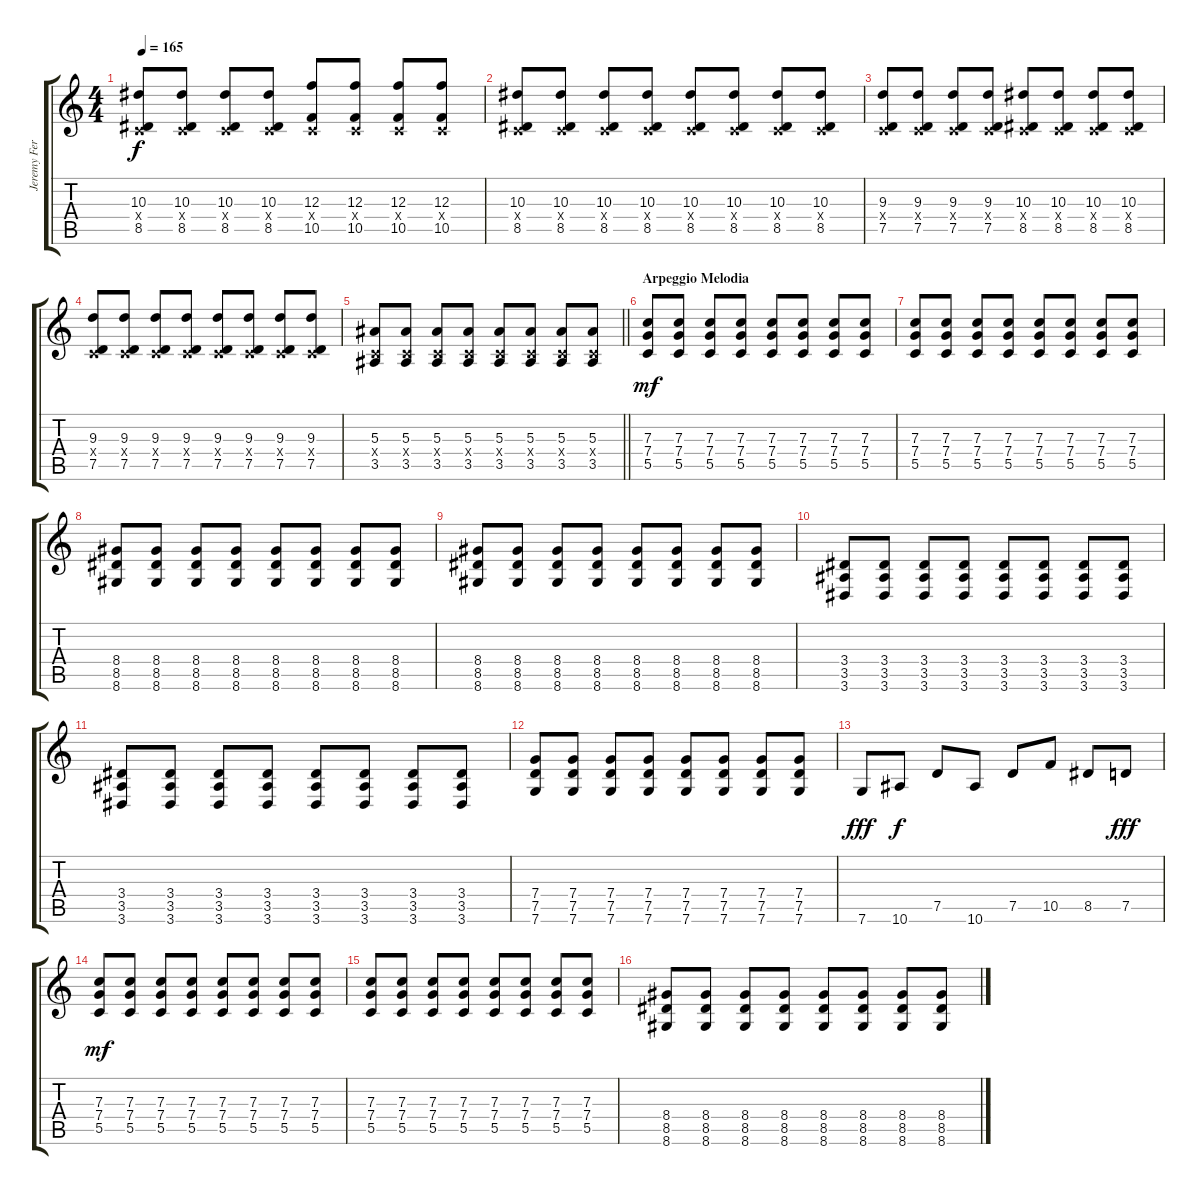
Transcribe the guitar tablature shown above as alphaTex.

\track ("Jeremy Ferguson (Jinxx)" "Jeremy Fer") {instrument overdrivenguitar}
\staff {score tabs}
\tuning (D4 A3 F3 C3 G2 C2) {hide}
\ts (4 4)
\tempo 165
\clef g2
\ks c
(10.3 0.4{x} 8.5).8{dy f} (10.3 0.4{x} 8.5).8 (10.3 0.4{x} 8.5).8 (10.3 0.4{x} 8.5).8 (12.3 0.4{x} 10.5).8 (12.3 0.4{x} 10.5).8 (12.3 0.4{x} 10.5).8 (12.3 0.4{x} 10.5).8 |
(10.3 0.4{x} 8.5).8 (10.3 0.4{x} 8.5).8 (10.3 0.4{x} 8.5).8 (10.3 0.4{x} 8.5).8 (10.3 0.4{x} 8.5).8 (10.3 0.4{x} 8.5).8 (10.3 0.4{x} 8.5).8 (10.3 0.4{x} 8.5).8 |
(9.3 0.4{x} 7.5).8 (9.3 0.4{x} 7.5).8 (9.3 0.4{x} 7.5).8 (9.3 0.4{x} 7.5).8 (10.3 0.4{x} 8.5).8 (10.3 0.4{x} 8.5).8 (10.3 0.4{x} 8.5).8 (10.3 0.4{x} 8.5).8 |
(9.3 0.4{x} 7.5).8 (9.3 0.4{x} 7.5).8 (9.3 0.4{x} 7.5).8 (9.3 0.4{x} 7.5).8 (9.3 0.4{x} 7.5).8 (9.3 0.4{x} 7.5).8 (9.3 0.4{x} 7.5).8 (9.3 0.4{x} 7.5).8 |
\barLineRight lightlight
(5.3 0.4{x} 3.5).8 (5.3 0.4{x} 3.5).8 (5.3 0.4{x} 3.5).8 (5.3 0.4{x} 3.5).8 (5.3 0.4{x} 3.5).8 (5.3 0.4{x} 3.5).8 (5.3 0.4{x} 3.5).8 (5.3 0.4{x} 3.5).8 |
\section ("" "Arpeggio Melodia")
(7.3 7.4 5.5).8{dy mf} (7.3 7.4 5.5).8 (7.3 7.4 5.5).8 (7.3 7.4 5.5).8 (7.3 7.4 5.5).8 (7.3 7.4 5.5).8 (7.3 7.4 5.5).8 (7.3 7.4 5.5).8 |
(7.3 7.4 5.5).8 (7.3 7.4 5.5).8 (7.3 7.4 5.5).8 (7.3 7.4 5.5).8 (7.3 7.4 5.5).8 (7.3 7.4 5.5).8 (7.3 7.4 5.5).8 (7.3 7.4 5.5).8 |
(8.4 8.5 8.6).8 (8.4 8.5 8.6).8 (8.4 8.5 8.6).8 (8.4 8.5 8.6).8 (8.4 8.5 8.6).8 (8.4 8.5 8.6).8 (8.4 8.5 8.6).8 (8.4 8.5 8.6).8 |
(8.4 8.5 8.6).8 (8.4 8.5 8.6).8 (8.4 8.5 8.6).8 (8.4 8.5 8.6).8 (8.4 8.5 8.6).8 (8.4 8.5 8.6).8 (8.4 8.5 8.6).8 (8.4 8.5 8.6).8 |
(3.4 3.5 3.6).8 (3.4 3.5 3.6).8 (3.4 3.5 3.6).8 (3.4 3.5 3.6).8 (3.4 3.5 3.6).8 (3.4 3.5 3.6).8 (3.4 3.5 3.6).8 (3.4 3.5 3.6).8 |
(3.4 3.5 3.6).8 (3.4 3.5 3.6).8 (3.4 3.5 3.6).8 (3.4 3.5 3.6).8 (3.4 3.5 3.6).8 (3.4 3.5 3.6).8 (3.4 3.5 3.6).8 (3.4 3.5 3.6).8 |
(7.4 7.5 7.6).8 (7.4 7.5 7.6).8 (7.4 7.5 7.6).8 (7.4 7.5 7.6).8 (7.4 7.5 7.6).8 (7.4 7.5 7.6).8 (7.4 7.5 7.6).8 (7.4 7.5 7.6).8 |
7.6.8{dy fff} 10.6.8{dy f} 7.5.8 10.6.8 7.5.8 10.5.8 8.5.8 7.5.8{dy fff} |
(7.3 7.4 5.5).8{dy mf} (7.3 7.4 5.5).8 (7.3 7.4 5.5).8 (7.3 7.4 5.5).8 (7.3 7.4 5.5).8 (7.3 7.4 5.5).8 (7.3 7.4 5.5).8 (7.3 7.4 5.5).8 |
(7.3 7.4 5.5).8 (7.3 7.4 5.5).8 (7.3 7.4 5.5).8 (7.3 7.4 5.5).8 (7.3 7.4 5.5).8 (7.3 7.4 5.5).8 (7.3 7.4 5.5).8 (7.3 7.4 5.5).8 |
(8.4 8.5 8.6).8 (8.4 8.5 8.6).8 (8.4 8.5 8.6).8 (8.4 8.5 8.6).8 (8.4 8.5 8.6).8 (8.4 8.5 8.6).8 (8.4 8.5 8.6).8 (8.4 8.5 8.6).8
